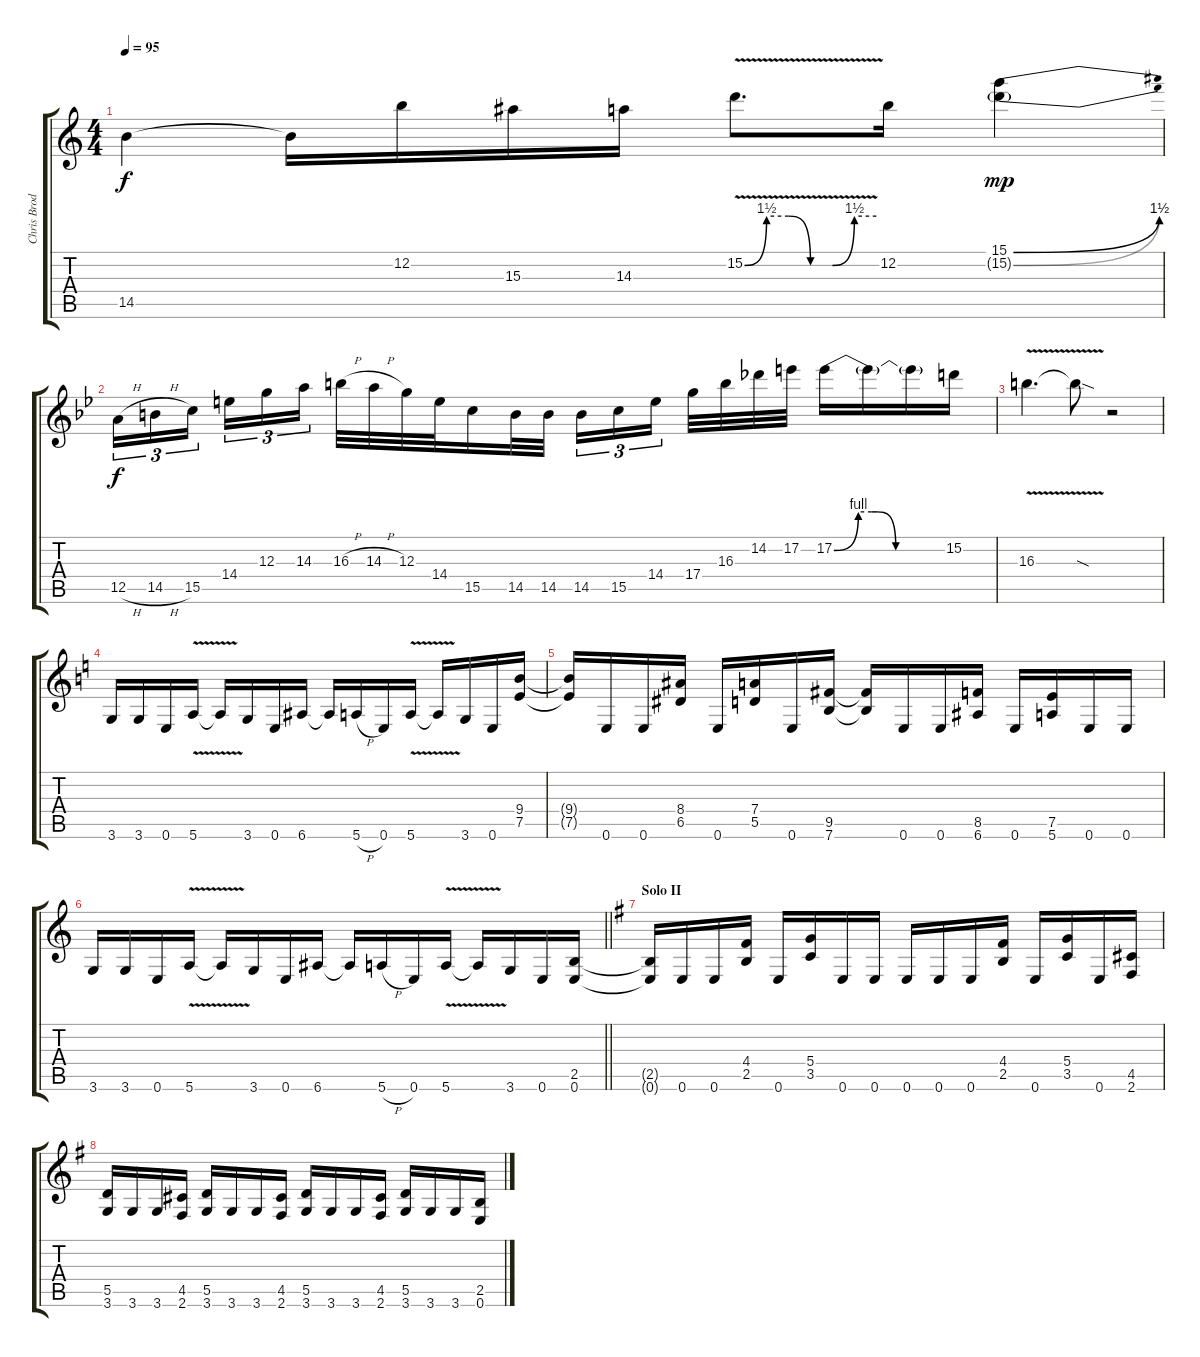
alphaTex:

\track ("Chris Broderick" "Chris Brod") {instrument distortionguitar}
\staff {score tabs}
\tuning (E4 B3 G3 D3 A2 E2) {hide}
\ts (4 4)
\tempo 95
\clef g2
\ks c
14.5{t}.4{dy f} 14.5{t}.16 12.2.16 15.3.16 14.3.16 15.2{be (custom 0 0 10 6 20 6 30 0 40 0 50 6 60 6) v}.8{d} 12.2.16 (15.1{be (bend 0 0 60 6)} 15.2{be (bend 0 0 60 6) g}).4{dy mp} |
\ks bb
12.5{h}.16{tu (3 2) dy f} 14.5{h}.16{tu (3 2)} 15.5.16{tu (3 2) beam splitsecondary} 14.4.16{tu (3 2)} 12.3.16{tu (3 2)} 14.3.16{tu (3 2)} 16.3{h}.32 14.3{h}.32 12.3.32 14.4.32 15.5.16 14.5.32 14.5.32 14.5.16{tu (3 2)} 15.5.16{tu (3 2)} 14.4.16{tu (3 2) beam splitsecondary} 17.4.32 16.3.32 14.2.32 17.2.32 17.2{be (custom 0 0 13 4 20 4 23 4 33 0 60 0)}.16 17.2{t}.16 17.2{t}.16 15.2.16 |
16.3{v}.4{d} 16.3{sod t}.8 r.2 |
\ks c
3.6.16{balance 13} 3.6.16 0.6.16 5.6{v}.16 5.6{t}.16 3.6.16 0.6.16 6.6.16 6.6{t}.16 5.6{h}.16 0.6.16 5.6{v}.16 5.6{t}.16 3.6.16 0.6.16 (9.4 7.5).16 |
(9.4{t} 7.5{t}).16 0.6.16 0.6.16 (8.4 6.5).16 0.6.16 (7.4 5.5).16 0.6.16 (9.5 7.6).16 (9.5{t} 7.6{t}).16 0.6.16 0.6.16 (8.5 6.6).16 0.6.16 (7.5 5.6).16 0.6.16 0.6.16 |
\barLineRight lightlight
3.6.16 3.6.16 0.6.16 5.6{v}.16 5.6{t}.16 3.6.16 0.6.16 6.6.16 6.6{t}.16 5.6{h}.16 0.6.16 5.6{v}.16 5.6{t}.16 3.6.16 0.6.16 (2.5 0.6).16 |
\section ("" "Solo II")
\ks g
(2.5{t} 0.6{t}).16 0.6.16 0.6.16 (4.4 2.5).16 0.6.16 (5.4 3.5).16 0.6.16 0.6.16 0.6.16 0.6.16 0.6.16 (4.4 2.5).16 0.6.16 (5.4 3.5).16 0.6.16 (4.5 2.6).16 |
(5.5 3.6).16 3.6.16 3.6.16 (4.5 2.6).16 (5.5 3.6).16 3.6.16 3.6.16 (4.5 2.6).16 (5.5 3.6).16 3.6.16 3.6.16 (4.5 2.6).16 (5.5 3.6).16 3.6.16 3.6.16 (2.5 0.6).16
